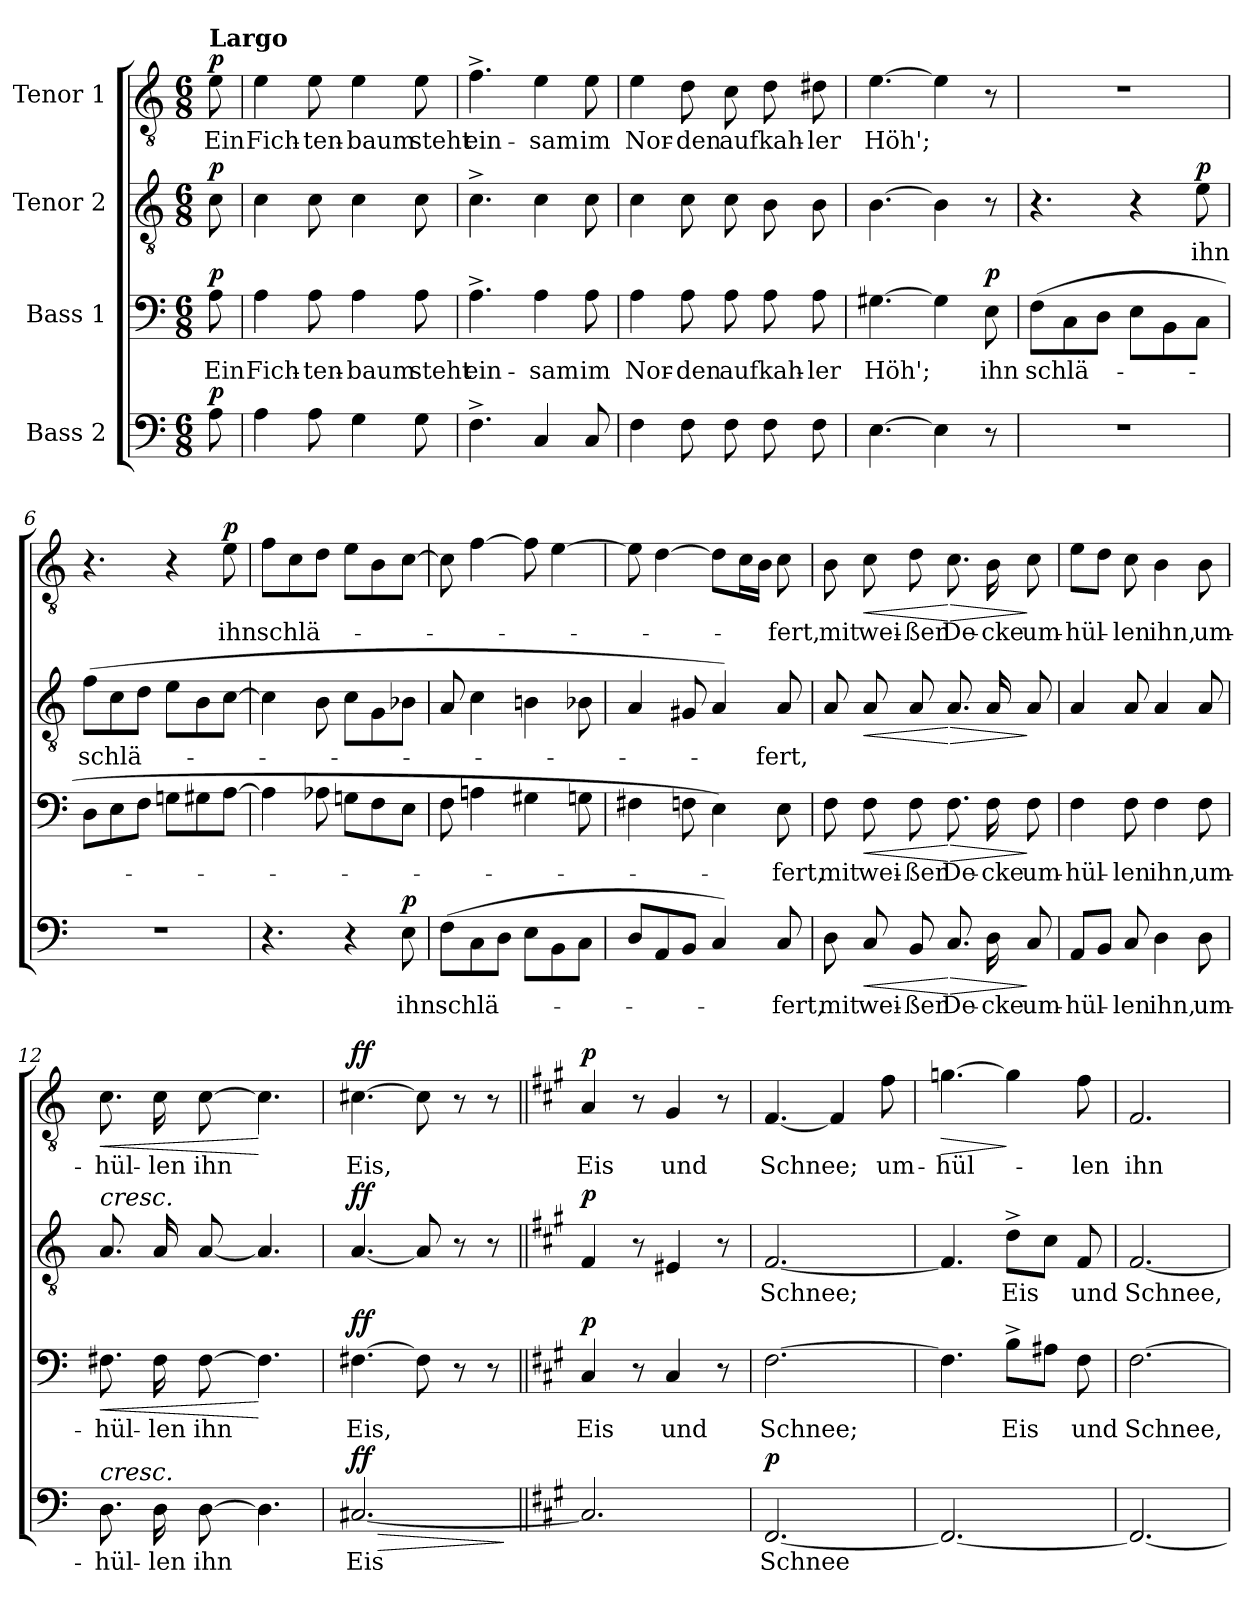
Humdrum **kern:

**kern	**text	**dynam	**kern	**text	**dynam	**kern	**text	**dynam	**kern	**text	**dynam
*part4	*part4	*part4	*part3	*part3	*part3	*part2	*part2	*part2	*part1	*part1	*part1
*staff4	*staff4	*staff4	*staff3	*staff3	*staff3	*staff2	*staff2	*staff2	*staff1	*staff1	*staff1
*I"Bass 2	*	*	*I"Bass 1	*	*	*I"Tenor 2	*	*	*I"Tenor 1	*	*
*clefF4	*	*	*clefF4	*	*	*clefGv2	*	*	*clefGv2	*	*
*k[]	*	*	*k[]	*	*	*k[]	*	*	*k[]	*	*
*M6/8	*	*	*M6/8	*	*	*M6/8	*	*	*M6/8	*	*
=	=	=	=	=	=	=	=	=	=	=	=
!	!	!	!	!	!	!	!	!	!LO:TX:a:B:t=Largo	!	!
!	!	!LO:DY:a	!	!LO:LY:b	!LO:DY:a	!	!	!LO:DY:a	!	!LO:LY:b	!LO:DY:a
8A\	.	p	8A\	Ein	p	8c\	.	p	8e\	Ein	p
=1	=1	=1	=1	=1	=1	=1	=1	=1	=1	=1	=1
!	!	!	!	!LO:LY:b	!	!	!	!	!	!LO:LY:b	!
4A\	.	.	4A\	Fich-	.	4c\	.	.	4e\	Fich-	.
!	!	!	!	!LO:LY:b	!	!	!	!	!	!LO:LY:b	!
8A\	.	.	8A\	-ten-	.	8c\	.	.	8e\	-ten-	.
!	!	!	!	!LO:LY:b	!	!	!	!	!	!LO:LY:b	!
4G\	.	.	4A\	-baum	.	4c\	.	.	4e\	-baum	.
!	!	!	!	!LO:LY:b	!	!	!	!	!	!LO:LY:b	!
8G\	.	.	8A\	steht	.	8c\	.	.	8e\	steht	.
=2	=2	=2	=2	=2	=2	=2	=2	=2	=2	=2	=2
!	!	!	!	!LO:LY:b	!	!	!	!	!	!LO:LY:b	!
4.F^\	.	.	4.A^\	ein-	.	4.c^\	.	.	4.f^\	ein-	.
!	!	!	!	!LO:LY:b	!	!	!	!	!	!LO:LY:b	!
4C/	.	.	4A\	-sam	.	4c\	.	.	4e\	-sam	.
!	!	!	!	!LO:LY:b	!	!	!	!	!	!LO:LY:b	!
8C/	.	.	8A\	im	.	8c\	.	.	8e\	im	.
=3	=3	=3	=3	=3	=3	=3	=3	=3	=3	=3	=3
!	!	!	!	!LO:LY:b	!	!	!	!	!	!LO:LY:b	!
4F\	.	.	4A\	Nor-	.	4c\	.	.	4e\	Nor-	.
!	!	!	!	!LO:LY:b	!	!	!	!	!	!LO:LY:b	!
8F\	.	.	8A\	-den	.	8c\	.	.	8d\	-den	.
!	!	!	!	!LO:LY:b	!	!	!	!	!	!LO:LY:b	!
8F\	.	.	8A\	auf	.	8c\	.	.	8c\	auf	.
!	!	!	!	!LO:LY:b	!	!	!	!	!	!LO:LY:b	!
8F\	.	.	8A\	kah-	.	8B\	.	.	8d\	kah-	.
!	!	!	!	!LO:LY:b	!	!	!	!	!	!LO:LY:b	!
8F\	.	.	8A\	-ler	.	8B\	.	.	8d#X\	-ler	.
=4	=4	=4	=4	=4	=4	=4	=4	=4	=4	=4	=4
!	!	!	!	!LO:LY:b	!	!	!	!	!	!LO:LY:b	!
[4.E\	.	.	[4.G#X\	Höh';	.	[4.B\	.	.	[4.e\	Höh';	.
4E\]	.	.	4G#\]	.	.	4B\]	.	.	4e\]	.	.
!	!	!	!	!LO:LY:b	!LO:DY:a	!	!	!	!	!	!
8r	.	.	8E\	ihn	p	8r	.	.	8r	.	.
!!LO:LB:g=z
=5	=5	=5	=5	=5	=5	=5	=5	=5	=5	=5	=5
!	!	!	!	!LO:LY:b	!	!	!	!	!	!	!
2.r	.	.	(8F\L	schlä-	.	4.r	.	.	2.r	.	.
.	.	.	8C\	.	.	.	.	.	.	.	.
.	.	.	8D\J	.	.	.	.	.	.	.	.
.	.	.	8E\L	.	.	4r	.	.	.	.	.
.	.	.	8BB\	.	.	.	.	.	.	.	.
!	!	!	!	!	!	!	!LO:LY:b	!LO:DY:a	!	!	!
.	.	.	8C\J	.	.	8e\	ihn	p	.	.	.
=6	=6	=6	=6	=6	=6	=6	=6	=6	=6	=6	=6
!	!	!	!	!	!	!	!LO:LY:b	!	!	!	!
2.r	.	.	8D\L	.	.	(8f\L	schlä-	.	4.r	.	.
.	.	.	8E\	.	.	8c\	.	.	.	.	.
.	.	.	8F\J	.	.	8d\J	.	.	.	.	.
.	.	.	8Gn\L	.	.	8e\L	.	.	4r	.	.
.	.	.	8G#X\	.	.	8B\	.	.	.	.	.
!	!	!	!	!	!	!	!	!	!	!LO:LY:b	!LO:DY:a
.	.	.	[8A\J	.	.	[8c\J	.	.	8e\	ihn	p
=7	=7	=7	=7	=7	=7	=7	=7	=7	=7	=7	=7
!	!	!	!	!	!	!	!	!	!	!LO:LY:b	!
4.r	.	.	4A\]	.	.	4c\]	.	.	8f\L	schlä-	.
.	.	.	.	.	.	.	.	.	8c\	.	.
.	.	.	8A-X\	.	.	8B\	.	.	8d\J	.	.
4r	.	.	8Gn\L	.	.	8c\L	.	.	8e\L	.	.
.	.	.	8F\	.	.	8G\	.	.	8B\	.	.
!	!LO:LY:b	!LO:DY:a	!	!	!	!	!	!	!	!	!
8E\	ihn	p	8E\J	.	.	8B-X\J	.	.	[8c\J	.	.
=8	=8	=8	=8	=8	=8	=8	=8	=8	=8	=8	=8
!	!LO:LY:b	!	!	!	!	!	!	!	!	!	!
(8F\L	schlä-	.	8F\	.	.	8A/	.	.	8c\]	.	.
8C\	.	.	4An\	.	.	4c\	.	.	[4f\	.	.
8D\J	.	.	.	.	.	.	.	.	.	.	.
8E\L	.	.	4G#X\	.	.	4Bn\	.	.	8f\]	.	.
8BB\	.	.	.	.	.	.	.	.	[4e\	.	.
8C\J	.	.	8Gn\	.	.	8B-X\	.	.	.	.	.
=9	=9	=9	=9	=9	=9	=9	=9	=9	=9	=9	=9
8D/L	.	.	4F#X\	.	.	4A/	.	.	8e\]	.	.
8AA/	.	.	.	.	.	.	.	.	[4d\	.	.
8BB/J	.	.	8Fn\	.	.	8G#X/	.	.	.	.	.
4C/)	.	.	4E\)	.	.	4A/)	.	.	8d\L]	.	.
.	.	.	.	.	.	.	.	.	16c\L	.	.
.	.	.	.	.	.	.	.	.	16B\JJ	.	.
!	!LO:LY:b	!	!	!LO:LY:b	!	!	!LO:LY:b	!	!	!LO:LY:b	!
8C/	-fert,	.	8E\	-fert,	.	8A/	-fert,	.	8c\	-fert,	.
!!LO:LB:g=z
=10	=10	=10	=10	=10	=10	=10	=10	=10	=10	=10	=10
!	!LO:LY:b	!	!	!LO:LY:b	!	!	!	!	!	!LO:LY:b	!
8D\	mit	.	8F\	mit	.	8A/	.	.	8B\	mit	.
!	!LO:LY:b	!LO:HP:b	!	!LO:LY:b	!LO:HP:b	!	!	!LO:HP:b	!	!LO:LY:b	!LO:HP:b
8C/	wei-	<	8F\	wei-	<	8A/	.	<	8c\	wei-	<
!	!LO:LY:b	!	!	!LO:LY:b	!	!	!	!	!	!LO:LY:b	!
8BB/	-ßer	.	8F\	-ßer	.	8A/	.	.	8d\	-ßer	.
!	!LO:LY:b	!LO:HP:n=1:b	!	!LO:LY:b	!LO:HP:n=1:b	!	!	!LO:HP:n=1:b	!	!LO:LY:b	!LO:HP:n=1:b
8.C/	De-	[ >	8.F\	De-	[ >	8.A/	.	[ >	8.c\	De-	[ >
!	!LO:LY:b	!	!	!LO:LY:b	!	!	!	!	!	!LO:LY:b	!
16D\	-cke	.	16F\	-cke	.	16A/	.	.	16B\	-cke	.
!	!LO:LY:b	!	!	!LO:LY:b	!	!	!	!	!	!LO:LY:b	!
8C/	um-	]	8F\	um-	]	8A/	.	]	8c\	um-	]
=11	=11	=11	=11	=11	=11	=11	=11	=11	=11	=11	=11
!	!LO:LY:b	!	!	!LO:LY:b	!	!	!	!	!	!LO:LY:b	!
8AA/L	-hül-	.	4F\	-hül-	.	4A/	.	.	8e\L	-hül-	.
8BB/J	.	.	.	.	.	.	.	.	8d\J	.	.
!	!LO:LY:b	!	!	!LO:LY:b	!	!	!	!	!	!LO:LY:b	!
8C/	-len	.	8F\	-len	.	8A/	.	.	8c\	-len	.
!	!LO:LY:b	!	!	!LO:LY:b	!	!	!	!	!	!LO:LY:b	!
4D\	ihn,	.	4F\	ihn,	.	4A/	.	.	4B\	ihn,	.
!	!LO:LY:b	!	!	!LO:LY:b	!	!	!	!	!	!LO:LY:b	!
8D\	um-	.	8F\	um-	.	8A/	.	.	8B\	um-	.
=12	=12	=12	=12	=12	=12	=12	=12	=12	=12	=12	=12
!	!	!	!	!	!	!LO:TX:a:i:t=cresc.	!	!	!	!	!
!LO:TX:a:i:t=cresc.	!	!	!	!	!	!	!	!	!	!	!
!	!LO:LY:b	!	!	!LO:LY:b	!LO:HP:b	!	!	!	!	!LO:LY:b	!LO:HP:b
8.D\	-hül-	.	8.F#X\	-hül-	<	8.A/	.	.	8.c\	-hül-	<
!	!LO:LY:b	!	!	!LO:LY:b	!	!	!	!	!	!LO:LY:b	!
16D\	-len	.	16F#\	-len	.	16A/	.	.	16c\	-len	.
!	!LO:LY:b	!	!	!LO:LY:b	!	!	!	!	!	!LO:LY:b	!
[8D\	ihn	.	[8F#\	ihn	.	[8A/	.	.	[8c\	ihn	.
4.D\]	.	.	4.F#\]	.	[	4.A/]	.	.	4.c\]	.	[
=13	=13	=13	=13	=13	=13	=13	=13	=13	=13	=13	=13
!	!LO:LY:b	!LO:HP:b	!	!LO:LY:b	!	!	!	!	!	!LO:LY:b	!
!	!	!LO:DY:n=1:a	!	!	!LO:DY:a	!	!	!LO:DY:a	!	!	!LO:DY:a
[2.C#X/	Eis	> ff	[4.F#X\	Eis,	ff	[4.A/	.	ff	[4.c#X\	Eis,	ff
.	.	.	8F#\]	.	.	8A/]	.	.	8c#\]	.	.
.	.	.	8r	.	.	8r	.	.	8r	.	.
.	.	.	8r	.	.	8r	.	.	8r	.	.
.	.	]	.	.	.	.	.	.	.	.	.
!!LO:PB:g=z
=14||	=14||	=14||	=14||	=14||	=14||	=14||	=14||	=14||	=14||	=14||	=14||
*k[f#c#g#]	*	*	*k[f#c#g#]	*	*	*k[f#c#g#]	*	*	*k[f#c#g#]	*	*
!	!	!	!	!LO:LY:b	!LO:DY:a	!	!	!LO:DY:a	!	!LO:LY:b	!LO:DY:a
2.C#/]	.	.	4C#/	Eis	p	4F#/	.	p	4A/	Eis	p
.	.	.	8r	.	.	8r	.	.	8r	.	.
!	!	!	!	!LO:LY:b	!	!	!	!	!	!LO:LY:b	!
.	.	.	4C#/	und	.	4E#X/	.	.	4G#/	und	.
.	.	.	8r	.	.	8r	.	.	8r	.	.
=15	=15	=15	=15	=15	=15	=15	=15	=15	=15	=15	=15
!	!LO:LY:b	!LO:DY:a	!	!LO:LY:b	!	!	!LO:LY:b	!	!	!LO:LY:b	!
[2.FF#/	Schnee	p	[2.F#\	Schnee;	.	[2.F#/	Schnee;	.	[4.F#/	Schnee;	.
.	.	.	.	.	.	.	.	.	4F#/]	.	.
!	!	!	!	!	!	!	!	!	!	!LO:LY:b	!
.	.	.	.	.	.	.	.	.	8f#\	um-	.
=16	=16	=16	=16	=16	=16	=16	=16	=16	=16	=16	=16
!	!	!	!	!	!	!	!	!	!	!LO:LY:b	!LO:HP:b
2.FF#/_	.	.	4.F#\]	.	.	4.F#/]	.	.	[4.gn\	-hül-	>
!	!	!	!	!LO:LY:b	!	!	!LO:LY:b	!	!	!	!
.	.	.	8B^\L	Eis	.	8d^\L	Eis	.	4g\]	.	]
.	.	.	8A#X\J	.	.	8c#\J	.	.	.	.	.
!	!	!	!	!LO:LY:b	!	!	!LO:LY:b	!	!	!LO:LY:b	!
.	.	.	8F#\	und	.	8F#/	und	.	8f#\	-len	.
=17	=17	=17	=17	=17	=17	=17	=17	=17	=17	=17	=17
!	!	!	!	!LO:LY:b	!	!	!LO:LY:b	!	!	!LO:LY:b	!
2.FF#/_	.	.	[2.F#\	Schnee,	.	[2.F#/	Schnee,	.	2.F#/	ihn	.
=	=	=	=	=	=	=	=	=	=	=	=
*-	*-	*-	*-	*-	*-	*-	*-	*-	*-	*-	*-
